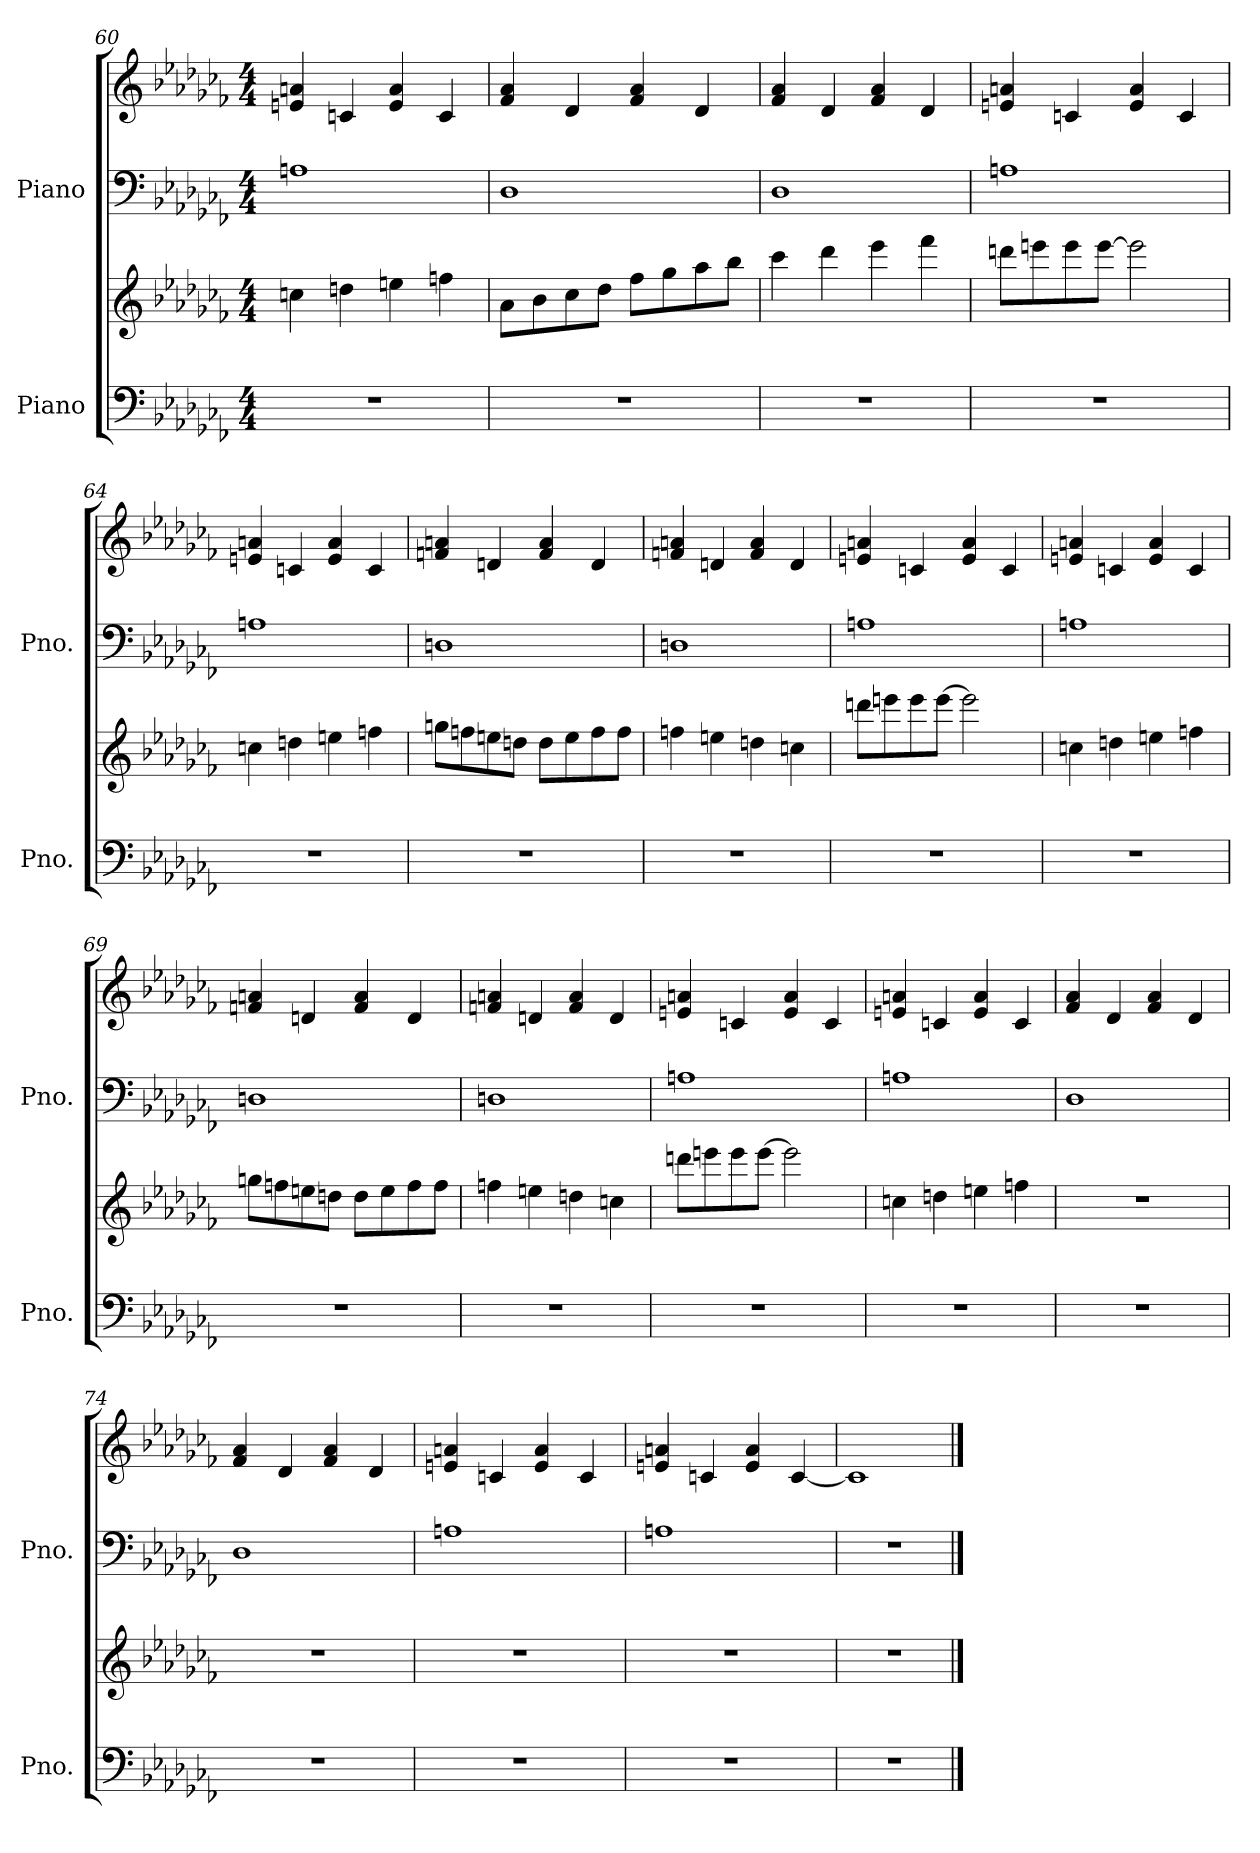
**kern	**kern	**kern	**kern
*part2	*part2	*part1	*part1
*staff4	*staff3	*staff2	*staff1
*I"Piano	*	*I"Piano	*
*I'Pno.	*	*I'Pno.	*
*clefF4	*clefG2	*clefF4	*clefG2
*k[b-e-a-d-g-c-f-]	*k[b-e-a-d-g-c-f-]	*k[b-e-a-d-g-c-f-]	*k[b-e-a-d-g-c-f-]
*M4/4	*M4/4	*M4/4	*M4/4
=60	=60	=60	=60
1r	4ccn\	1An	4en/ 4an/
.	4ddn\	.	4cn/
.	4een\	.	4e/ 4a/
.	4ffn\	.	4c/
=61	=61	=61	=61
1r	8a-\L	1D-	4f-/ 4a-/
.	8b-\	.	.
.	8cc-\	.	4d-/
.	8dd-\J	.	.
.	8ff-\L	.	4f-/ 4a-/
.	8gg-\	.	.
.	8aa-\	.	4d-/
.	8bb-\J	.	.
=62	=62	=62	=62
1r	4ccc-\	1D-	4f-/ 4a-/
.	4ddd-\	.	4d-/
.	4eee-\	.	4f-/ 4a-/
.	4fff-\	.	4d-/
!!LO:PB:g=z
=63	=63	=63	=63
1r	8dddn\L	1An	4en/ 4an/
.	8eeen\	.	.
.	8eee\	.	4cn/
.	[8eee\J	.	.
.	2eee\]	.	4e/ 4a/
.	.	.	4c/
=64	=64	=64	=64
1r	4ccn\	1An	4en/ 4an/
.	4ddn\	.	4cn/
.	4een\	.	4e/ 4a/
.	4ffn\	.	4c/
=65	=65	=65	=65
1r	8ggn\L	1Dn	4fn/ 4an/
.	8ffn\	.	.
.	8een\	.	4dn/
.	8ddn\J	.	.
.	8dd\L	.	4f/ 4a/
.	8ee\	.	.
.	8ff\	.	4d/
.	8ff\J	.	.
=66	=66	=66	=66
1r	4ffn\	1Dn	4fn/ 4an/
.	4een\	.	4dn/
.	4ddn\	.	4f/ 4a/
.	4ccn\	.	4d/
!!LO:LB:g=z
=67	=67	=67	=67
1r	8dddn\L	1An	4en/ 4an/
.	8eeen\	.	.
.	8eee\	.	4cn/
.	[8eee\J	.	.
.	2eee\]	.	4e/ 4a/
.	.	.	4c/
=68	=68	=68	=68
1r	4ccn\	1An	4en/ 4an/
.	4ddn\	.	4cn/
.	4een\	.	4e/ 4a/
.	4ffn\	.	4c/
=69	=69	=69	=69
1r	8ggn\L	1Dn	4fn/ 4an/
.	8ffn\	.	.
.	8een\	.	4dn/
.	8ddn\J	.	.
.	8dd\L	.	4f/ 4a/
.	8ee\	.	.
.	8ff\	.	4d/
.	8ff\J	.	.
=70	=70	=70	=70
1r	4ffn\	1Dn	4fn/ 4an/
.	4een\	.	4dn/
.	4ddn\	.	4f/ 4a/
.	4ccn\	.	4d/
!!LO:LB:g=z
=71	=71	=71	=71
1r	8dddn\L	1An	4en/ 4an/
.	8eeen\	.	.
.	8eee\	.	4cn/
.	[8eee\J	.	.
.	2eee\]	.	4e/ 4a/
.	.	.	4c/
=72	=72	=72	=72
1r	4ccn\	1An	4en/ 4an/
.	4ddn\	.	4cn/
.	4een\	.	4e/ 4a/
.	4ffn\	.	4c/
=73	=73	=73	=73
1r	1r	1D-	4f-/ 4a-/
.	.	.	4d-/
.	.	.	4f-/ 4a-/
.	.	.	4d-/
=74	=74	=74	=74
1r	1r	1D-	4f-/ 4a-/
.	.	.	4d-/
.	.	.	4f-/ 4a-/
.	.	.	4d-/
=75	=75	=75	=75
1r	1r	1An	4en/ 4an/
.	.	.	4cn/
.	.	.	4e/ 4a/
.	.	.	4c/
=76	=76	=76	=76
1r	1r	1An	4en/ 4an/
.	.	.	4cn/
.	.	.	4e/ 4a/
.	.	.	[4c/
!!LO:PB:g=z
=77	=77	=77	=77
1r	1r	1r	1c]
==	==	==	==
*-	*-	*-	*-
